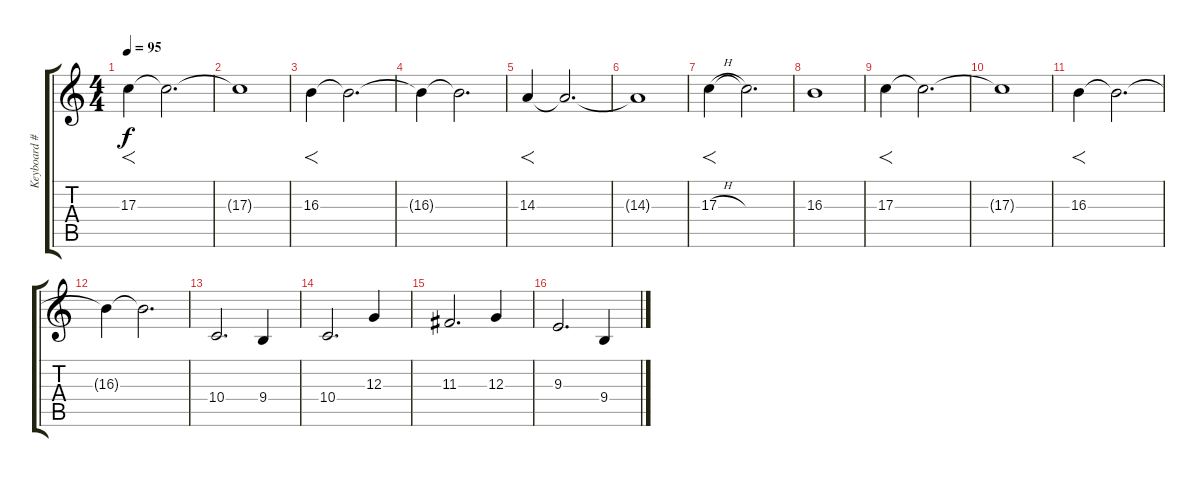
\track ("Keyboard #2" "Keyboard #") {instrument lead1square}
\staff {score tabs}
\tuning (E4 B3 G3 D3 A2 E2) {hide}
\ts (4 4)
\tempo 95
\clef g2
\ks c
17.3.4{f dy f} 17.3{t}.2{d} |
17.3{t}.1 |
16.3.4{f} 16.3{t}.2{d} |
16.3{t}.4 16.3{t}.2{d} |
14.3.4{f} 14.3{t}.2{d} |
14.3{t}.1 |
17.3{h}.4{f} 17.3{t}.2{d} |
16.3.1 |
17.3.4{f} 17.3{t}.2{d} |
17.3{t}.1 |
16.3.4{f} 16.3{t}.2{d} |
16.3{t}.4 16.3{t}.2{d} |
10.4.2{d} 9.4.4 |
10.4.2{d} 12.3.4 |
11.3.2{d} 12.3.4 |
9.3.2{d} 9.4.4
